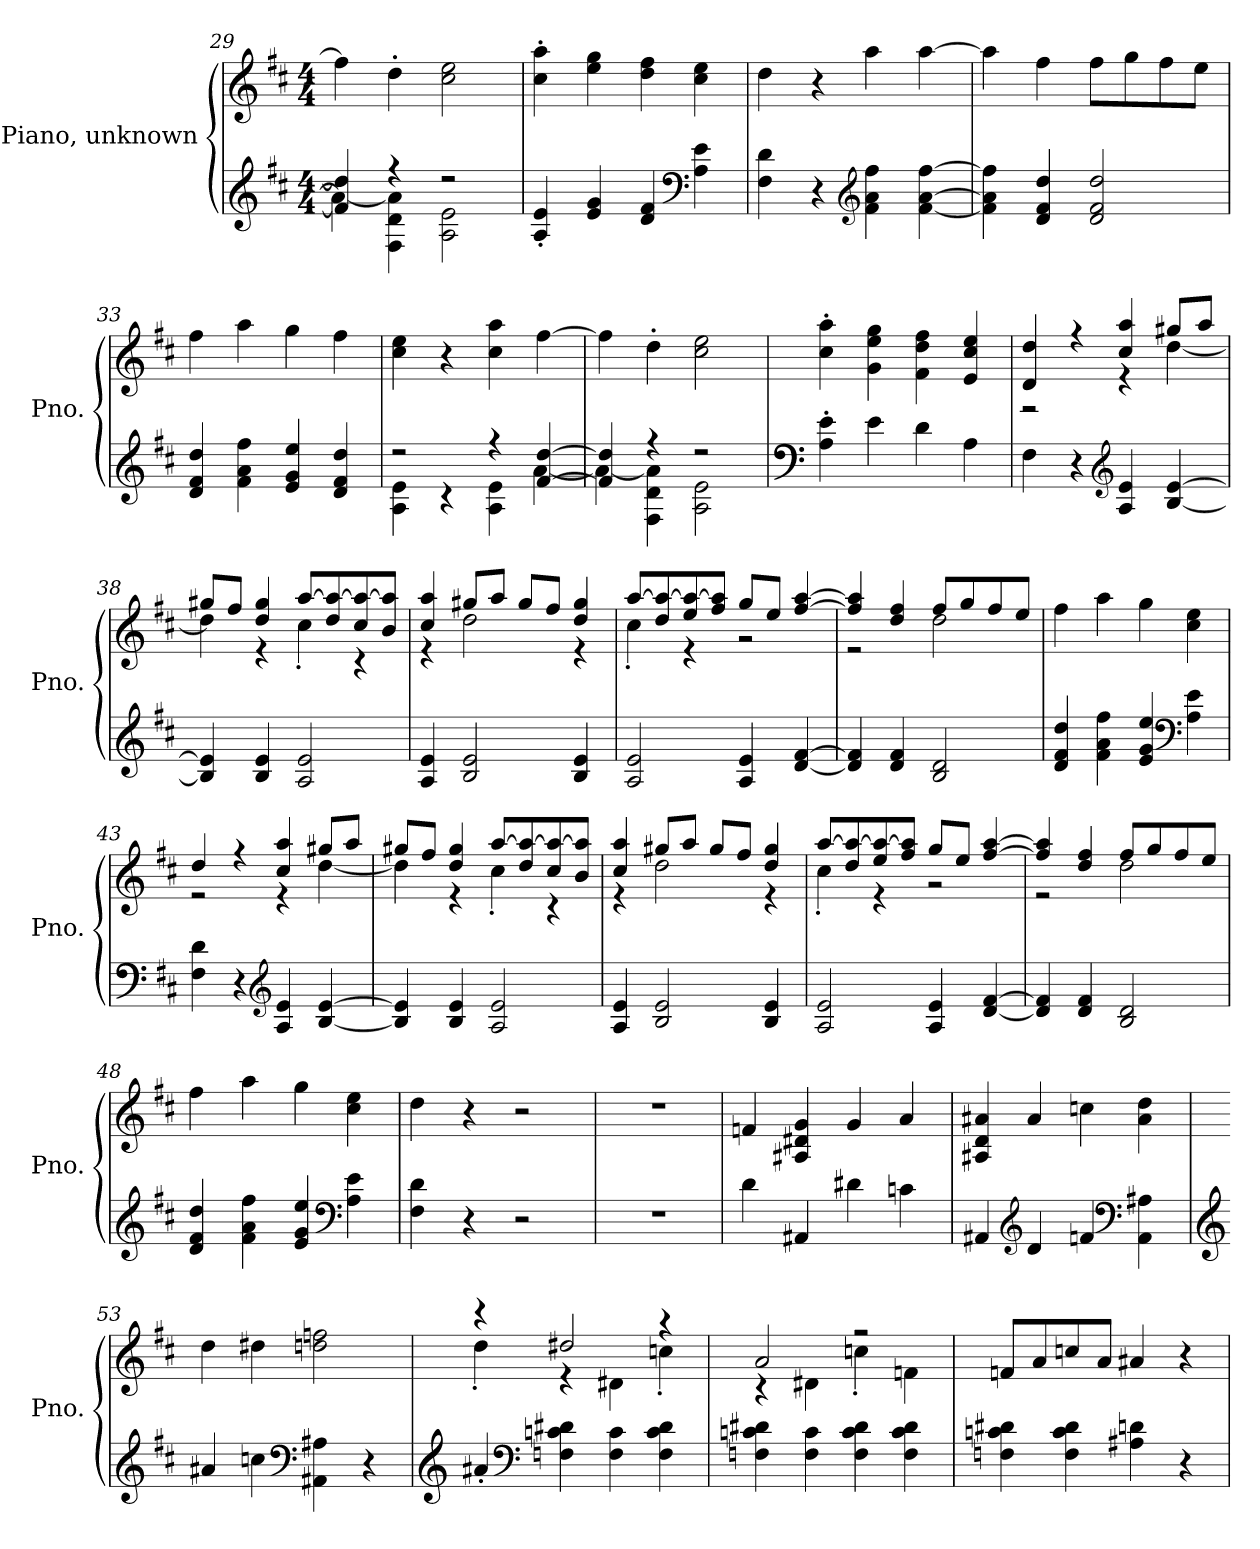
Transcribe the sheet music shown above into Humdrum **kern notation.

**kern	**kern
*part1	*part1
*staff2	*staff1
*I"Piano, unknown	*
*I'Pno.	*
*clefG2	*clefG2
*k[f#c#]	*k[f#c#]
*M4/4	*M4/4
=29	=29
*^	*
4f#/] 4dd/]	4a\_	4ff#\]
4r	4F#\ 4d\ 4a\]	4dd'\
2r	2A\ 2e\	2cc#\ 2ee\
*v	*v	*
=30	=30
4A/' 4e/'	4cc#\' 4aa\'
4e/ 4g/	4ee\ 4gg\
4d/ 4f#/	4dd\ 4ff#\
*clefF4	*
4A\ 4e\	4cc#\ 4ee\
=31	=31
4F#\ 4d\	4dd\
4r	4r
*clefG2	*
4f#\ 4a\ 4ff#\	4aa\
[4f#\ [4a\ [4ff#\	[4aa\
=32	=32
4f#\] 4a\] 4ff#\]	4aa\]
4d/ 4f#/ 4dd/	4ff#\
2d/ 2f#/ 2dd/	8ff#\L
.	8gg\
.	8ff#\
.	8ee\J
!!LO:PB:g=z
=33	=33
4d/ 4f#/ 4dd/	4ff#\
4f#\ 4a\ 4ff#\	4aa\
4e/ 4g/ 4ee/	4gg\
4d/ 4f#/ 4dd/	4ff#\
=34	=34
*^	*
2r	4A\ 4e\	4cc#\ 4ee\
.	4r	4r
4r	4A\ 4e\	4cc#\ 4aa\
[4f#/ [4dd/	[4a\	[4ff#\
=35	=35	=35
4f#/] 4dd/]	4a\_	4ff#\]
4r	4F#\ 4d\ 4a\]	4dd'\
2r	2A\ 2e\	2cc#\ 2ee\
*v	*v	*
=36	=36
*clefF4	*
4A\' 4e\'	4cc#\' 4aa\'
4e\	4g\ 4ee\ 4gg\
4d\	4f#\ 4dd\ 4ff#\
4A\	4e/ 4cc#/ 4ee/
=37	=37
*	*^
4F#\	4d/ 4dd/	2r
4r	4r	.
*clefG2	*	*
4A/ 4e/	4cc#/ 4aa/	4r
[4B/ [4e/	8gg#X/L	[4dd\
.	8aa/J	.
=38	=38	=38
4B/] 4e/]	8gg#X/L	4dd\]
.	8ff#/J	.
4B/ 4e/	4dd/ 4gg#/	4r
2A/ 2e/	[8aa/L	4cc#'\
.	8dd/ 8aa/_	.
.	8cc#/ 8aa/_	4r
.	8b/ 8aa/]J	.
!!LO:LB:g=z	!!
=39	=39	=39
4A/ 4e/	4cc#/ 4aa/	4r
2B/ 2e/	8gg#X/L	2dd\
.	8aa/J	.
.	8gg#/L	.
.	8ff#/J	.
4B/ 4e/	4dd/ 4gg#/	4r
=40	=40	=40
2A/ 2e/	[8aa/L	4cc#'\
.	8dd/ 8aa/_	.
.	8ee/ 8aa/_	4r
.	8ff#/ 8aa/]J	.
4A/ 4e/	8gg/L	2r
.	8ee/J	.
[4d/ [4f#/	[4ff#/ [4aa/	.
=41	=41	=41
4d/] 4f#/]	4ff#/] 4aa/]	2r
4d/ 4f#/	4dd/ 4ff#/	.
2B/ 2d/	8ff#/L	2dd\
.	8gg/	.
.	8ff#/	.
.	8ee/J	.
*	*v	*v
=42	=42
4d/ 4f#/ 4dd/	4ff#\
4f#\ 4a\ 4ff#\	4aa\
4e/ 4g/ 4ee/	4gg\
*clefF4	*
4A\ 4e\	4cc#\ 4ee\
=43	=43
*	*^
4F#\ 4d\	4dd/	2r
4r	4r	.
*clefG2	*	*
4A/ 4e/	4cc#/ 4aa/	4r
[4B/ [4e/	8gg#X/L	[4dd\
.	8aa/J	.
!!LO:LB:g=z	!!
=44	=44	=44
4B/] 4e/]	8gg#X/L	4dd\]
.	8ff#/J	.
4B/ 4e/	4dd/ 4gg#/	4r
2A/ 2e/	[8aa/L	4cc#'\
.	8dd/ 8aa/_	.
.	8cc#/ 8aa/_	4r
.	8b/ 8aa/]J	.
=45	=45	=45
4A/ 4e/	4cc#/ 4aa/	4r
2B/ 2e/	8gg#X/L	2dd\
.	8aa/J	.
.	8gg#/L	.
.	8ff#/J	.
4B/ 4e/	4dd/ 4gg#/	4r
=46	=46	=46
2A/ 2e/	[8aa/L	4cc#'\
.	8dd/ 8aa/_	.
.	8ee/ 8aa/_	4r
.	8ff#/ 8aa/]J	.
4A/ 4e/	8gg/L	2r
.	8ee/J	.
[4d/ [4f#/	[4ff#/ [4aa/	.
=47	=47	=47
4d/] 4f#/]	4ff#/] 4aa/]	2r
4d/ 4f#/	4dd/ 4ff#/	.
2B/ 2d/	8ff#/L	2dd\
.	8gg/	.
.	8ff#/	.
.	8ee/J	.
*	*v	*v
=48	=48
4d/ 4f#/ 4dd/	4ff#\
4f#\ 4a\ 4ff#\	4aa\
4e/ 4g/ 4ee/	4gg\
*clefF4	*
4A\ 4e\	4cc#\ 4ee\
!!LO:LB:g=z
=49	=49
4F#\ 4d\	4dd\
4r	4r
2r	2r
=50	=50
1r	1r
=51	=51
4d\	4fn/
4AA#X/	4A#X/ 4d#X/ 4g/
4d#X\	4g/
4cn\	4a/
=52	=52
4AA#X/	4A#X/ 4d/ 4a#X/
*clefG2	*
4d/	4a#/
4fn/	4ccn\
*clefF4	*
4AA#\ 4A#X\	4a#\ 4dd\
=53	=53
*clefG2	*
4a#X/	4dd\
4ccn\	4dd#X\
*clefF4	*
4AA#X\ 4A#X\	2ddn\ 2ffn\
4r	.
!!LO:LB:g=z
=54	=54
*clefG2	*
*	*^
4a#X'/	4r	4dd'\
*clefF4	*	*
4Fn\ 4cn\ 4d#X\	2dd#X/	4r
4F\ 4c\	.	4d#X\
4F\ 4c\ 4d#\	4r	4ccn'\
=55	=55	=55
4Fn\ 4cn\ 4d#X\	2a/	4r
4F\ 4c\	.	4d#X\
4F\ 4c\ 4d#\	2r	4ccn'\
4F\ 4c\ 4d#\	.	4fn\
*	*v	*v
=56	=56
4Fn\ 4cn\ 4d#X\	8fn/L
.	8a/
4F\ 4c\ 4d#\	8ccn/
.	8a/J
4A#X\ 4dn\	4a#X/
4r	4r
=	=
*-	*-
